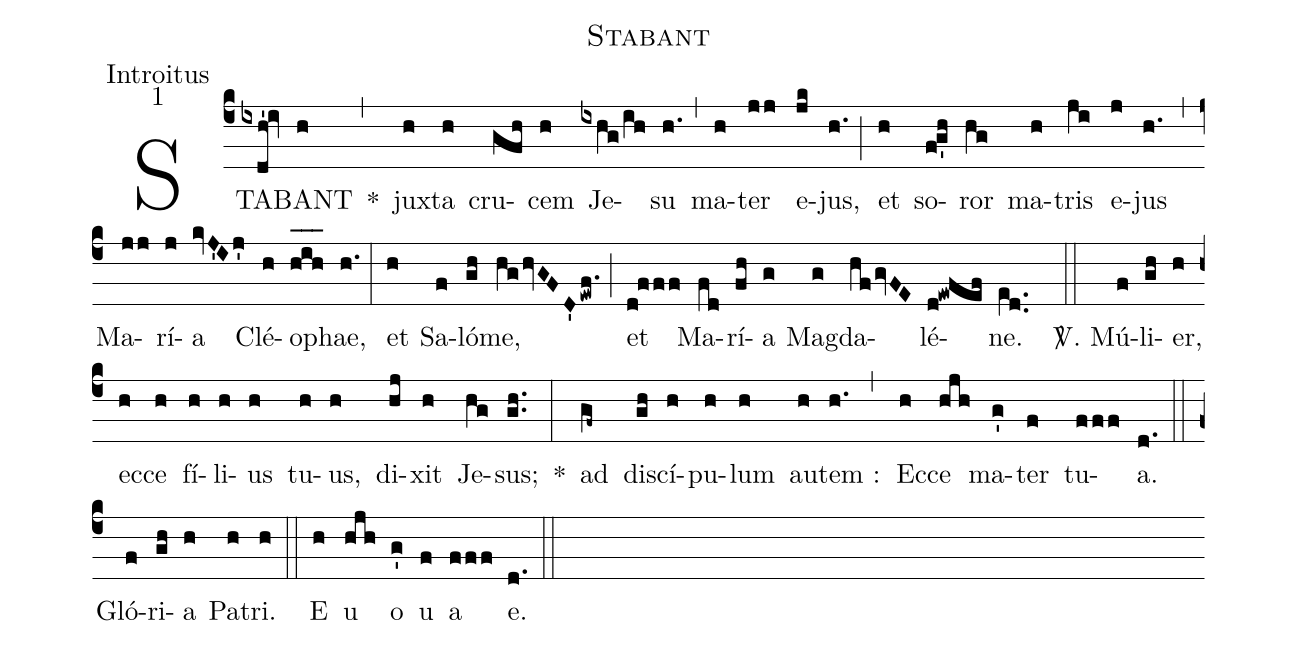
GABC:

name:Stabant;
office-part:Introitus;
mode:1;
%%
(c4) STA(ixdh'!iv)BANT(h) *(,) jux(h)ta(h) cru(gfh)cem(h) Je(ixhg/ih)su(h.) (,) ma(h)ter(jj) e(jk)jus,(h.) (;) et(h) so(fg'h)ror(hg) ma(h)tris(ji) e(j)jus(h.) (,) Ma(jj)rí(j)a(kvJ'Ij') Clé(h)o(h_[oh:h]i_[oh:h]h_[oh:h])phae,(h.) (:) et(h) Sa(f)ló(gh)me,(hghvGFD'ewf.) (;) et(d!fff) Ma(fd)rí(fh)a(g) Ma(g)gda(hfgvFE)lé(d!ewfef)ne.(e[ll:1]d..) (::) ~~<sp>V/</sp>. Mú(f)li(gh)er,(h) ec(h)ce(h) fí(h)li(h)us(h) tu(h)us,(h) di(hj)xit(h) Je(hg)sus;(gh..) *(:) ad(gf~) di(gh)scí(h)pu(h)lum(h) au(h)tem :(h.) (,) Ec(h)ce(hjh) ma(g')ter(f) tu(fff)a.(d.) (::) Gló(f)ri(gh)a(h) Pa(h)tri.(h) (::) <eu>E(h) u(hjh) o(g') u(f) a(fff) e.</eu>(d.) (::)
